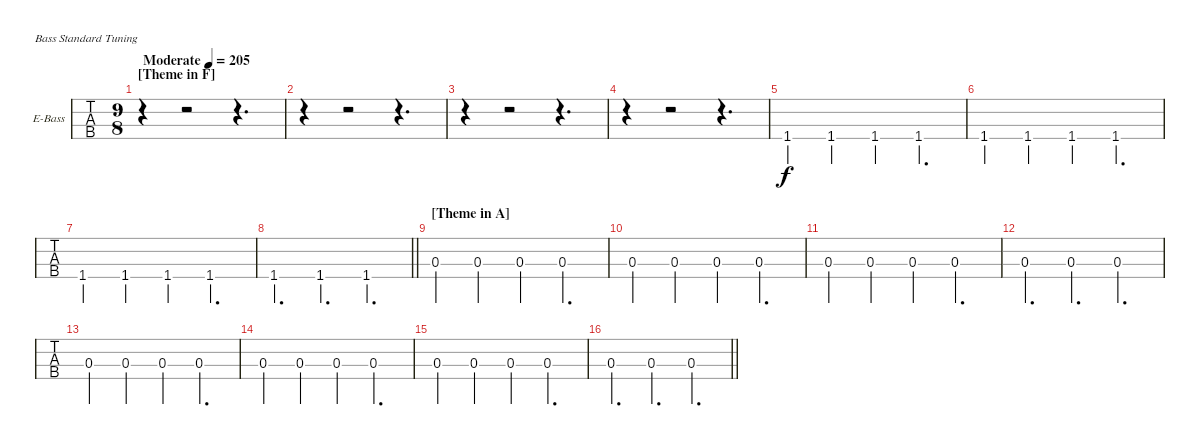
\bracketExtendMode nobrackets
\firstSystemTrackNameOrientation horizontal
\otherSystemsTrackNameOrientation horizontal
\track ("Bass" "E-Bass") {instrument electricbassfinger}
\staff {tabs}
\tuning (G2 D2 A1 E1)
\ts (9 8)
\beaming (8 3 3 3)
\section ("" "[Theme in F]")
\tempo (205 "Moderate")
\clef f4
\ks c
r.4{dy f instrument electricbassfinger} r.2 r.4{d} |
r.4 r.2 r.4{d} |
r.4 r.2 r.4{d} |
r.4 r.2 r.4{d} |
1.4{st}.4 1.4{st}.4 1.4{st}.4 1.4.4{d} |
1.4{st}.4 1.4{st}.4 1.4{st}.4 1.4.4{d} |
1.4{st}.4 1.4{st}.4 1.4{st}.4 1.4.4{d} |
\barLineRight lightlight
1.4.4{d} 1.4.4{d} 1.4.4{d} |
\section ("" "[Theme in A]")
0.3{st}.4 0.3{st}.4 0.3{st}.4 0.3.4{d} |
0.3{st}.4 0.3{st}.4 0.3{st}.4 0.3.4{d} |
0.3{st}.4 0.3{st}.4 0.3{st}.4 0.3.4{d} |
0.3.4{d} 0.3.4{d} 0.3.4{d} |
0.3{st}.4 0.3{st}.4 0.3{st}.4 0.3.4{d} |
0.3{st}.4 0.3{st}.4 0.3{st}.4 0.3.4{d} |
0.3{st}.4 0.3{st}.4 0.3{st}.4 0.3.4{d} |
\barLineRight lightlight
0.3.4{d} 0.3.4{d} 0.3.4{d}
